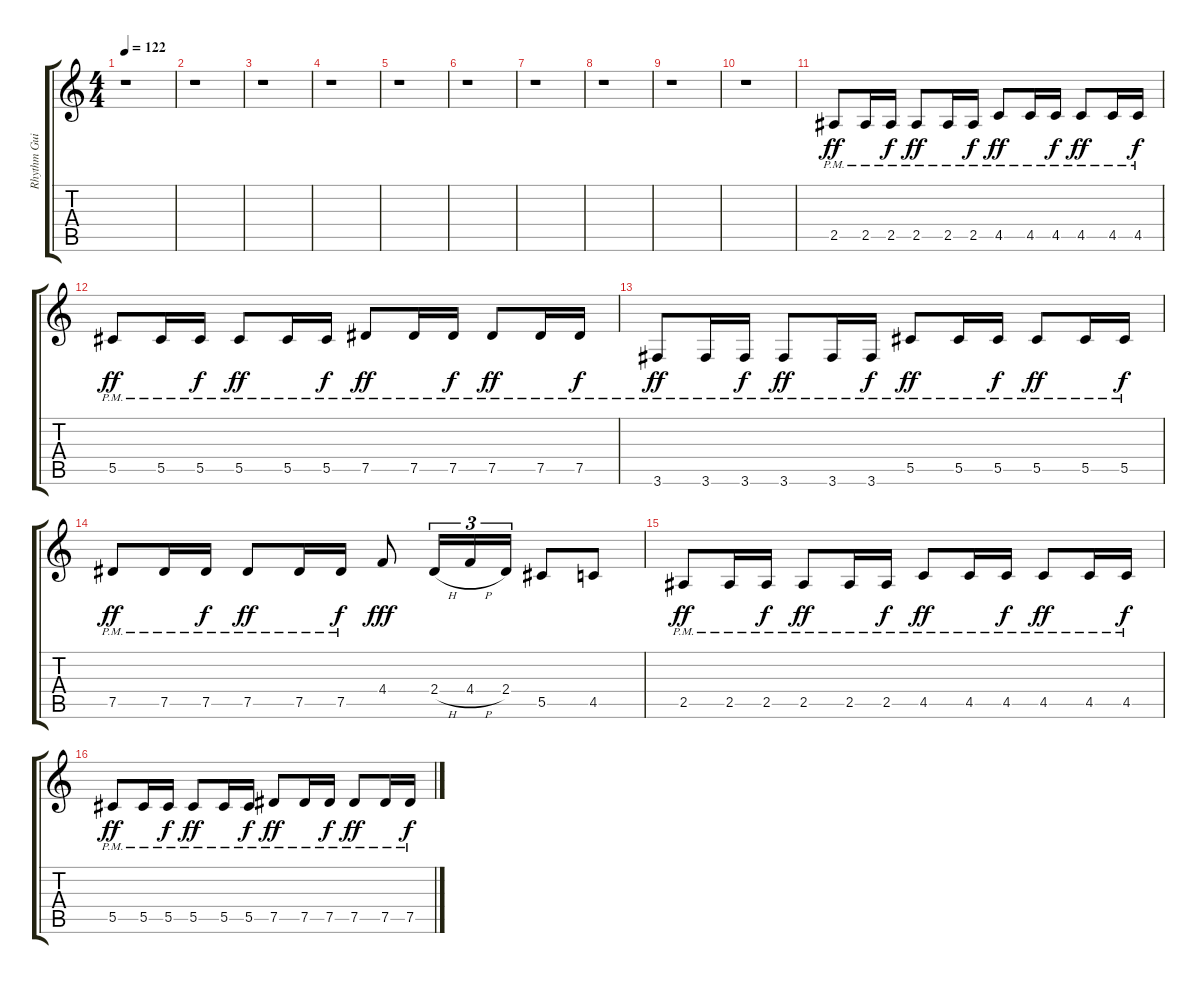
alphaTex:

\track ("Rhythm Guitar II" "Rhythm Gui") {instrument distortionguitar}
\staff {score tabs}
\tuning (Eb4 Bb3 Gb3 Db3 Ab2 Eb2) {hide}
\ts (4 4)
\tempo 122
\clef g2
\ks c
r.1{dy f} |
r.1 |
r.1 |
r.1 |
r.1 |
r.1 |
r.1 |
r.1 |
r.1 |
r.1 |
2.5{pm}.8{dy ff} 2.5{pm}.16 2.5{pm}.16{dy f} 2.5{pm}.8{dy ff} 2.5{pm}.16 2.5{pm}.16{dy f} 4.5{pm}.8{dy ff} 4.5{pm}.16 4.5{pm}.16{dy f} 4.5{pm}.8{dy ff} 4.5{pm}.16 4.5{pm}.16{dy f} |
5.5{pm}.8{dy ff} 5.5{pm}.16 5.5{pm}.16{dy f} 5.5{pm}.8{dy ff} 5.5{pm}.16 5.5{pm}.16{dy f} 7.5{pm}.8{dy ff} 7.5{pm}.16 7.5{pm}.16{dy f} 7.5{pm}.8{dy ff} 7.5{pm}.16 7.5{pm}.16{dy f} |
3.6{pm}.8{dy ff} 3.6{pm}.16 3.6{pm}.16{dy f} 3.6{pm}.8{dy ff} 3.6{pm}.16 3.6{pm}.16{dy f} 5.5{pm}.8{dy ff} 5.5{pm}.16 5.5{pm}.16{dy f} 5.5{pm}.8{dy ff} 5.5{pm}.16 5.5{pm}.16{dy f} |
7.5{pm}.8{dy ff} 7.5{pm}.16 7.5{pm}.16{dy f} 7.5{pm}.8{dy ff} 7.5{pm}.16 7.5{pm}.16{dy f} 4.4.8{dy fff} 2.4{h}.16{tu (3 2)} 4.4{h}.16{tu (3 2)} 2.4.16{tu (3 2)} 5.5.8 4.5.8 |
2.5{pm}.8{dy ff} 2.5{pm}.16 2.5{pm}.16{dy f} 2.5{pm}.8{dy ff} 2.5{pm}.16 2.5{pm}.16{dy f} 4.5{pm}.8{dy ff} 4.5{pm}.16 4.5{pm}.16{dy f} 4.5{pm}.8{dy ff} 4.5{pm}.16 4.5{pm}.16{dy f} |
5.5{pm}.8{dy ff} 5.5{pm}.16 5.5{pm}.16{dy f} 5.5{pm}.8{dy ff} 5.5{pm}.16 5.5{pm}.16{dy f} 7.5{pm}.8{dy ff} 7.5{pm}.16 7.5{pm}.16{dy f} 7.5{pm}.8{dy ff} 7.5{pm}.16 7.5{pm}.16{dy f}
